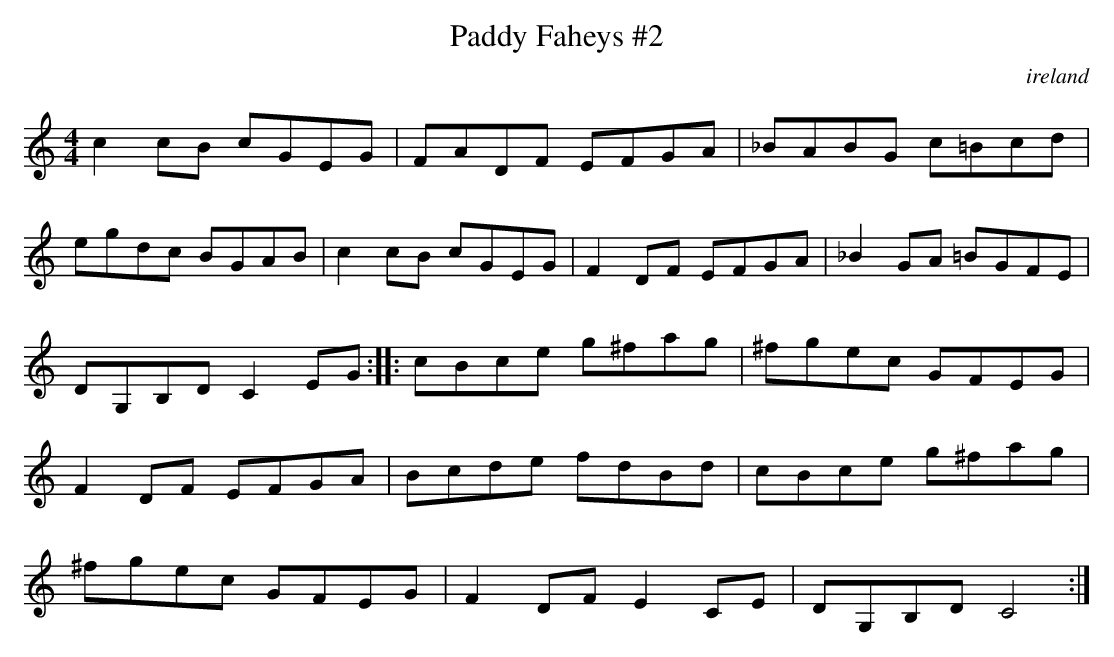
X:1
T:Paddy Faheys \#2
O:ireland
M:4/4
K:C
c2cB cGEG| FADF EFGA| _BABG c=Bcd| egdc BGAB|\
c2cB cGEG| F2DF EFGA| _B2GA =BGFE|DG,B,D C2EG::\
cBce g^fag| ^fgec GFEG| F2DF EFGA| Bcde fdBd |\
cBce g^fag|^fgec GFEG| F2DF E2CE|DG,B,DC4:|
